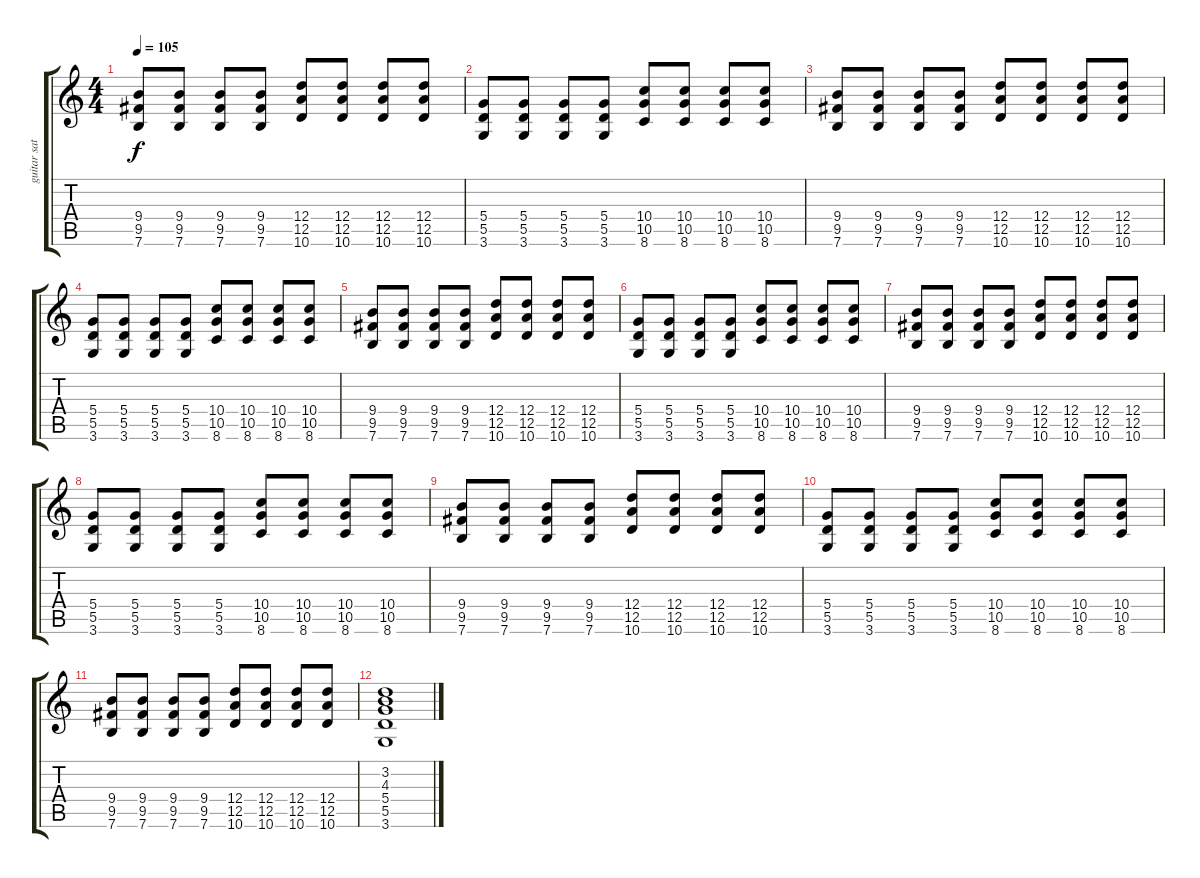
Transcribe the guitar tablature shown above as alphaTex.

\track ("guitar sat 2" "guitar sat") {instrument distortionguitar}
\staff {score tabs}
\tuning (E4 B3 G3 D3 A2 E2) {hide}
\ts (4 4)
\tempo 105
\clef g2
\ks c
(9.4 9.5 7.6).8{dy f} (9.4 9.5 7.6).8 (9.4 9.5 7.6).8 (9.4 9.5 7.6).8 (12.4 12.5 10.6).8 (12.4 12.5 10.6).8 (12.4 12.5 10.6).8 (12.4 12.5 10.6).8 |
(5.4 5.5 3.6).8 (5.4 5.5 3.6).8 (5.4 5.5 3.6).8 (5.4 5.5 3.6).8 (10.4 10.5 8.6).8 (10.4 10.5 8.6).8 (10.4 10.5 8.6).8 (10.4 10.5 8.6).8 |
(9.4 9.5 7.6).8 (9.4 9.5 7.6).8 (9.4 9.5 7.6).8 (9.4 9.5 7.6).8 (12.4 12.5 10.6).8 (12.4 12.5 10.6).8 (12.4 12.5 10.6).8 (12.4 12.5 10.6).8 |
(5.4 5.5 3.6).8 (5.4 5.5 3.6).8 (5.4 5.5 3.6).8 (5.4 5.5 3.6).8 (10.4 10.5 8.6).8 (10.4 10.5 8.6).8 (10.4 10.5 8.6).8 (10.4 10.5 8.6).8 |
(9.4 9.5 7.6).8 (9.4 9.5 7.6).8 (9.4 9.5 7.6).8 (9.4 9.5 7.6).8 (12.4 12.5 10.6).8 (12.4 12.5 10.6).8 (12.4 12.5 10.6).8 (12.4 12.5 10.6).8 |
(5.4 5.5 3.6).8 (5.4 5.5 3.6).8 (5.4 5.5 3.6).8 (5.4 5.5 3.6).8 (10.4 10.5 8.6).8 (10.4 10.5 8.6).8 (10.4 10.5 8.6).8 (10.4 10.5 8.6).8 |
(9.4 9.5 7.6).8 (9.4 9.5 7.6).8 (9.4 9.5 7.6).8 (9.4 9.5 7.6).8 (12.4 12.5 10.6).8 (12.4 12.5 10.6).8 (12.4 12.5 10.6).8 (12.4 12.5 10.6).8 |
(5.4 5.5 3.6).8 (5.4 5.5 3.6).8 (5.4 5.5 3.6).8 (5.4 5.5 3.6).8 (10.4 10.5 8.6).8 (10.4 10.5 8.6).8 (10.4 10.5 8.6).8 (10.4 10.5 8.6).8 |
(9.4 9.5 7.6).8 (9.4 9.5 7.6).8 (9.4 9.5 7.6).8 (9.4 9.5 7.6).8 (12.4 12.5 10.6).8 (12.4 12.5 10.6).8 (12.4 12.5 10.6).8 (12.4 12.5 10.6).8 |
(5.4 5.5 3.6).8 (5.4 5.5 3.6).8 (5.4 5.5 3.6).8 (5.4 5.5 3.6).8 (10.4 10.5 8.6).8 (10.4 10.5 8.6).8 (10.4 10.5 8.6).8 (10.4 10.5 8.6).8 |
(9.4 9.5 7.6).8 (9.4 9.5 7.6).8 (9.4 9.5 7.6).8 (9.4 9.5 7.6).8 (12.4 12.5 10.6).8 (12.4 12.5 10.6).8 (12.4 12.5 10.6).8 (12.4 12.5 10.6).8 |
(3.2 4.3 5.4 5.5 3.6).1
